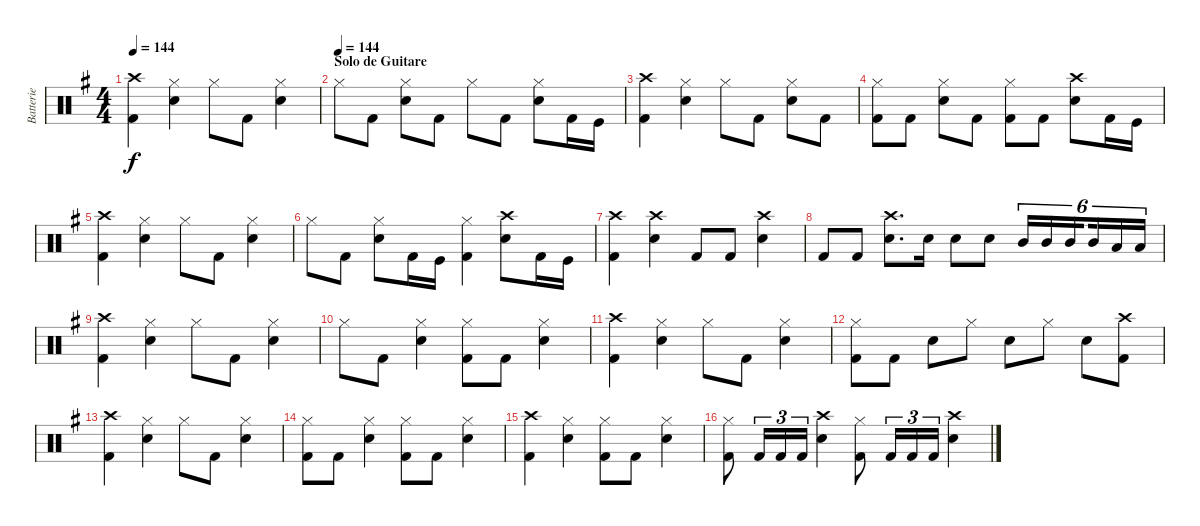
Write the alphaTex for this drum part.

\track ("Batterie" "Batterie") {instrument percussion}
\staff {score}
\articulation defaults
\ts (4 4)
\tempo 144
\clef neutral
\ks g
("Crash high (hit)" "Kick (hit) 2").4{dy f} ("Hi-Hat (closed)" "Snare (hit) 2").4 "Hi-Hat (closed)".8 "Kick (hit) 2".8 ("Hi-Hat (closed)" "Snare (hit) 2").4 |
\section ("" "Solo de Guitare")
\tempo (144)
"Hi-Hat (closed)".8 "Kick (hit) 2".8 ("Hi-Hat (closed)" "Snare (hit) 2").8 "Kick (hit) 2".8 "Hi-Hat (closed)".8 "Kick (hit) 2".8 ("Hi-Hat (closed)" "Snare (hit) 2").8 "Kick (hit) 2".16 "Kick (hit)".16 |
("Crash high (hit)" "Kick (hit) 2").4 ("Hi-Hat (closed)" "Snare (hit) 2").4 "Hi-Hat (closed)".8 "Kick (hit) 2".8 ("Hi-Hat (closed)" "Snare (hit) 2").8 "Kick (hit) 2".8 |
("Hi-Hat (closed)" "Kick (hit) 2").8 "Kick (hit) 2".8 ("Hi-Hat (closed)" "Snare (hit) 2").8 "Kick (hit) 2".8 ("Hi-Hat (closed)" "Kick (hit) 2").8 "Kick (hit) 2".8 ("Crash high (hit)" "Snare (hit) 2").8 "Kick (hit) 2".16 "Kick (hit)".16 |
("Crash high (hit)" "Kick (hit) 2").4 ("Hi-Hat (closed)" "Snare (hit) 2").4 "Hi-Hat (closed)".8 "Kick (hit) 2".8 ("Hi-Hat (closed)" "Snare (hit) 2").4 |
"Hi-Hat (closed)".8 "Kick (hit) 2".8 ("Hi-Hat (closed)" "Snare (hit) 2").8 "Kick (hit) 2".16 "Kick (hit)".16 ("Hi-Hat (closed)" "Kick (hit) 2").4 ("Crash high (hit)" "Snare (hit) 2").8 "Kick (hit) 2".16 "Kick (hit)".16 |
("Crash high (hit)" "Kick (hit) 2").4 ("Crash high (hit)" "Snare (hit) 2").4 "Kick (hit) 2".8 "Kick (hit) 2".8 ("Crash high (hit)" "Snare (hit) 2").4 |
"Kick (hit) 2".8 "Kick (hit) 2".8 ("Crash high (hit)" "Snare (hit) 2").8{d} "Snare (hit) 2".16 "Snare (hit) 2".8 "Snare (hit) 2".8 "Mid Tom (hit)".16{tu (6 4)} "Mid Tom (hit)".16{tu (6 4)} "Mid Tom (hit)".16{tu (6 4) beam splitsecondary} "Mid Tom (hit)".16{tu (6 4)} "Low Tom (hit)".16{tu (6 4)} "Low Tom (hit)".16{tu (6 4)} |
("Crash high (hit)" "Kick (hit) 2").4 ("Hi-Hat (closed)" "Snare (hit) 2").4 "Hi-Hat (closed)".8 "Kick (hit) 2".8 ("Hi-Hat (closed)" "Snare (hit) 2").4 |
"Hi-Hat (closed)".8 "Kick (hit) 2".8 ("Hi-Hat (closed)" "Snare (hit) 2").4 ("Hi-Hat (closed)" "Kick (hit) 2").8 "Kick (hit) 2".8 ("Hi-Hat (closed)" "Snare (hit) 2").4 |
("Crash high (hit)" "Kick (hit) 2").4 ("Hi-Hat (closed)" "Snare (hit) 2").4 "Hi-Hat (closed)".8 "Kick (hit) 2".8 ("Hi-Hat (closed)" "Snare (hit) 2").4 |
("Hi-Hat (closed)" "Kick (hit) 2").8 "Kick (hit) 2".8 "Snare (hit) 2".8 "Hi-Hat (closed)".8 "Snare (hit) 2".8 "Hi-Hat (closed)".8 "Snare (hit) 2".8 ("Crash high (hit)" "Kick (hit) 2").8 |
("Crash high (hit)" "Kick (hit) 2").4 ("Hi-Hat (closed)" "Snare (hit) 2").4 "Hi-Hat (closed)".8 "Kick (hit) 2".8 ("Hi-Hat (closed)" "Snare (hit) 2").4 |
("Hi-Hat (closed)" "Kick (hit) 2").8 "Kick (hit) 2".8 ("Hi-Hat (closed)" "Snare (hit) 2").4 ("Hi-Hat (closed)" "Kick (hit) 2").8 "Kick (hit) 2".8 ("Hi-Hat (closed)" "Snare (hit) 2").4 |
("Crash high (hit)" "Kick (hit) 2").4 ("Hi-Hat (closed)" "Snare (hit) 2").4 ("Hi-Hat (closed)" "Kick (hit) 2").8 "Kick (hit) 2".8 ("Hi-Hat (closed)" "Snare (hit) 2").4 |
("Hi-Hat (closed)" "Kick (hit) 2").8 "Kick (hit) 2".16{tu (3 2)} "Kick (hit) 2".16{tu (3 2)} "Kick (hit) 2".16{tu (3 2)} ("Crash high (hit)" "Snare (hit) 2").4 ("Hi-Hat (closed)" "Kick (hit) 2").8 "Kick (hit) 2".16{tu (3 2)} "Kick (hit) 2".16{tu (3 2)} "Kick (hit) 2".16{tu (3 2)} ("Crash high (hit)" "Snare (hit) 2").4
